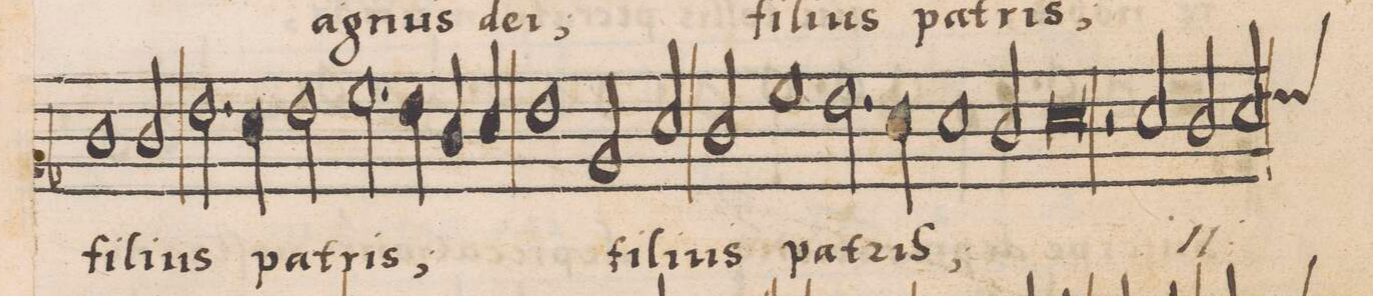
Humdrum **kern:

**kern	**text
*I"CANTVS	*
*clefC2	*
*k[b-]	*
*met(C|)	*
*M2/1	*
1e\	fi-
2e/	-li-
=84-	=84-
2.g\	-us
4f\	.
2g\	pa-
2.a\	-tris,
=85-	=85-
4g\	.
4e/	.
4f/	.
1g\	.
=86-	=86-
2c/	fi-
2f/	-li-
2e/	-us
1a\	pa-
=87-	=87-
2.g\	-triS,
4f\	.
1f\	.
=88-	=88-
2e/	.
0f\	.
=89-	=89-
2r	.
*	*ij
2f/	fi-
=90-	=90-
2e/	-li-
*custos:g	*
2f/	-us
*-	*-
